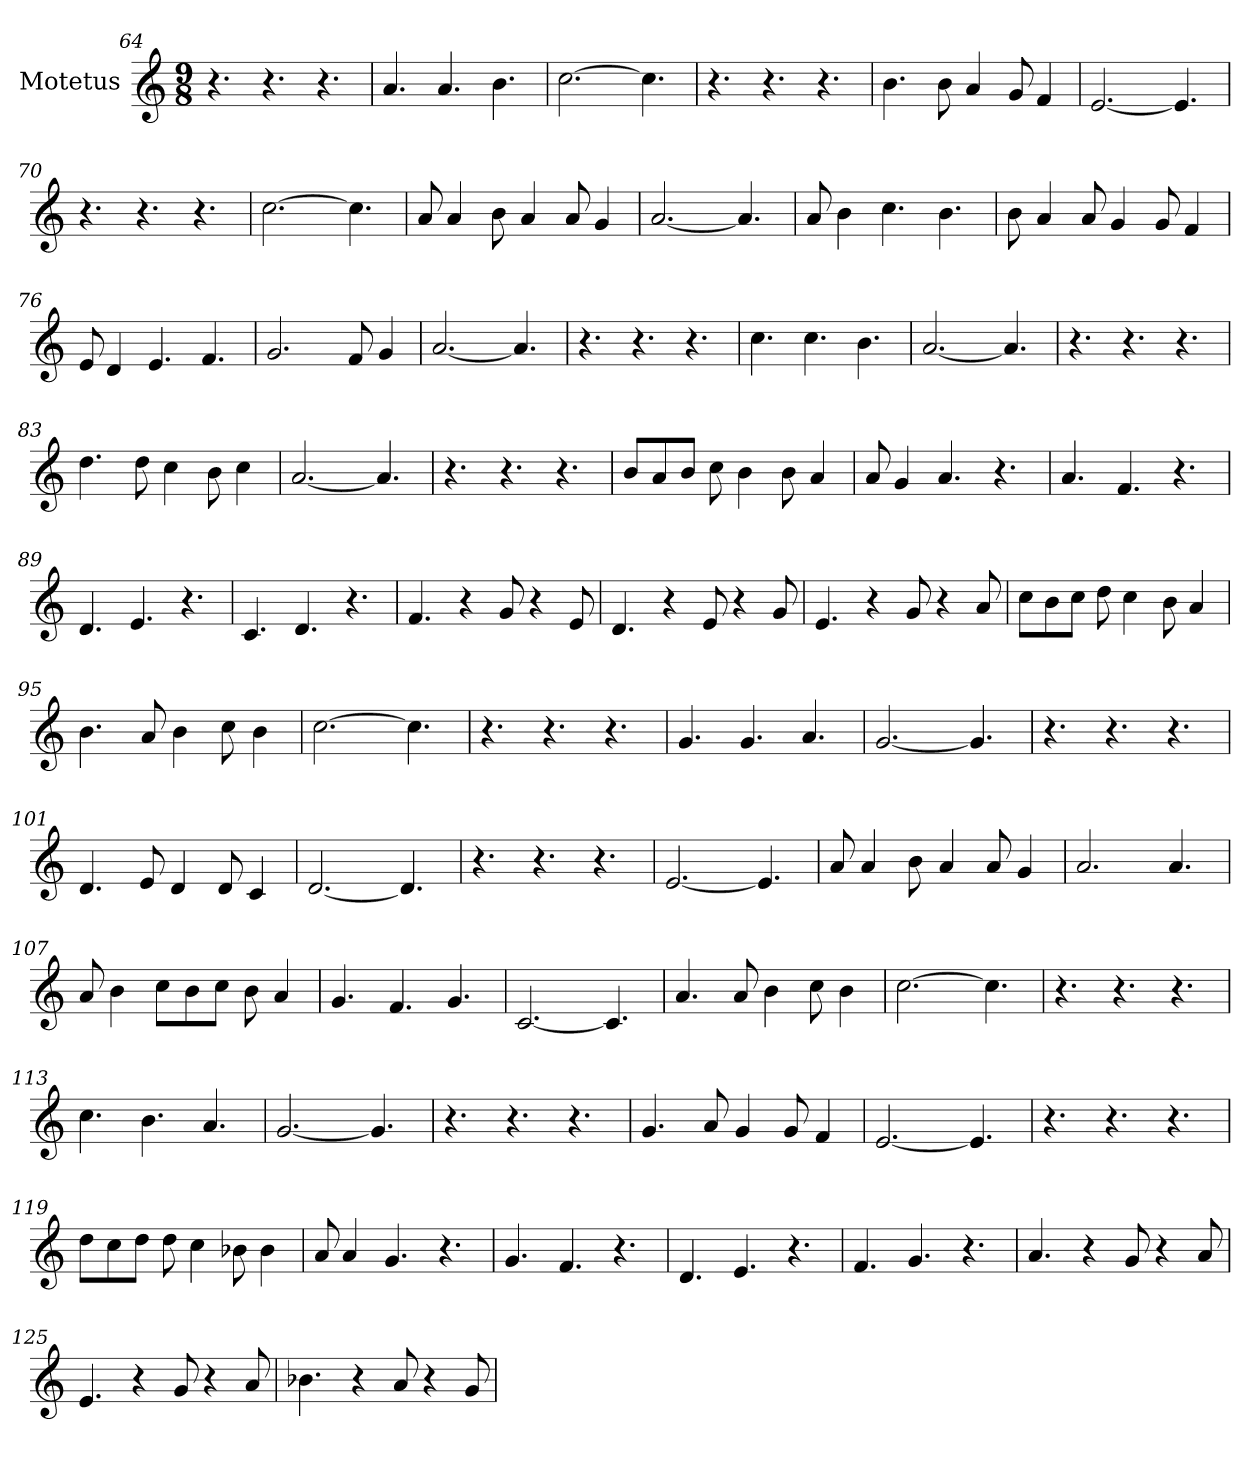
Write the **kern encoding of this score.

**kern
*part1
*staff1
*I"Motetus
*I'M.
*clefG2
*k[]
*M9/8
=64
4.r
4.r
4.r
=65
4.a/
4.a/
4.b\
=66
[2.cc\
4.cc\]
!!LO:LB:g=z
=67
4.r
4.r
4.r
=68
4.b\
8b\
4a/
8g/
4f/
=69
[2.e/
4.e/]
=70
4.r
4.r
4.r
=71
[2.cc\
4.cc\]
=72
8a/
4a/
8b\
4a/
8a/
4g/
=73
[2.a/
4.a/]
=74
8a/
4b\
4.cc\
4.b\
!!LO:LB:g=z
=75
8b\
4a/
8a/
4g/
8g/
4f/
=76
8e/
4d/
4.e/
4.f/
=77
2.g/
8f/
4g/
=78
[2.a/
4.a/]
=79
4.r
4.r
4.r
!!LO:LB:g=z
=80
4.cc\
4.cc\
4.b\
=81
[2.a/
4.a/]
=82
4.r
4.r
4.r
=83
4.dd\
8dd\
4cc\
8b\
4cc\
=84
[2.a/
4.a/]
=85
4.r
4.r
4.r
=86
8b/L
8a/
8b/J
8cc\
4b\
8b\
4a/
=87
8a/
4g/
4.a/
4.r
!!LO:LB:g=z
=88
4.a/
4.f/
4.r
=89
4.d/
4.e/
4.r
=90
4.c/
4.d/
4.r
=91
4.f/
4r
8g/
4r
8e/
=92
4.d/
4r
8e/
4r
8g/
=93
4.e/
4r
8g/
4r
8a/
=94
8cc\L
8b\
8cc\J
8dd\
4cc\
8b\
4a/
!!LO:LB:g=z
=95
4.b\
8a/
4b\
8cc\
4b\
=96
[2.cc\
4.cc\]
=97
4.r
4.r
4.r
=98
4.g/
4.g/
4.a/
=99
[2.g/
4.g/]
=100
4.r
4.r
4.r
!!LO:LB:g=z
=101
4.d/
8e/
4d/
8d/
4c/
=102
[2.d/
4.d/]
=103
4.r
4.r
4.r
=104
[2.e/
4.e/]
=105
8a/
4a/
8b\
4a/
8a/
4g/
=106
2.a/
4.a/
=107
8a/
4b\
8cc\L
8b\
8cc\J
8b\
4a/
!!LO:LB:g=z
=108
4.g/
4.f/
4.g/
=109
[2.c/
4.c/]
=110
4.a/
8a/
4b\
8cc\
4b\
=111
[2.cc\
4.cc\]
=112
4.r
4.r
4.r
=113
4.cc\
4.b\
4.a/
=114
[2.g/
4.g/]
=115
4.r
4.r
4.r
!!LO:PB:g=z
=116
4.g/
8a/
4g/
8g/
4f/
=117
[2.e/
4.e/]
=118
4.r
4.r
4.r
=119
8dd\L
8cc\
8dd\J
8dd\
4cc\
8b-X\
4b-\
=120
8a/
4a/
4.g/
4.r
=121
4.g/
4.f/
4.r
!!LO:LB:g=z
=122
4.d/
4.e/
4.r
=123
4.f/
4.g/
4.r
=124
4.a/
4r
8g/
4r
8a/
=125
4.e/
4r
8g/
4r
8a/
=126
4.b-X\
4r
8a/
4r
8g/
=
*-
